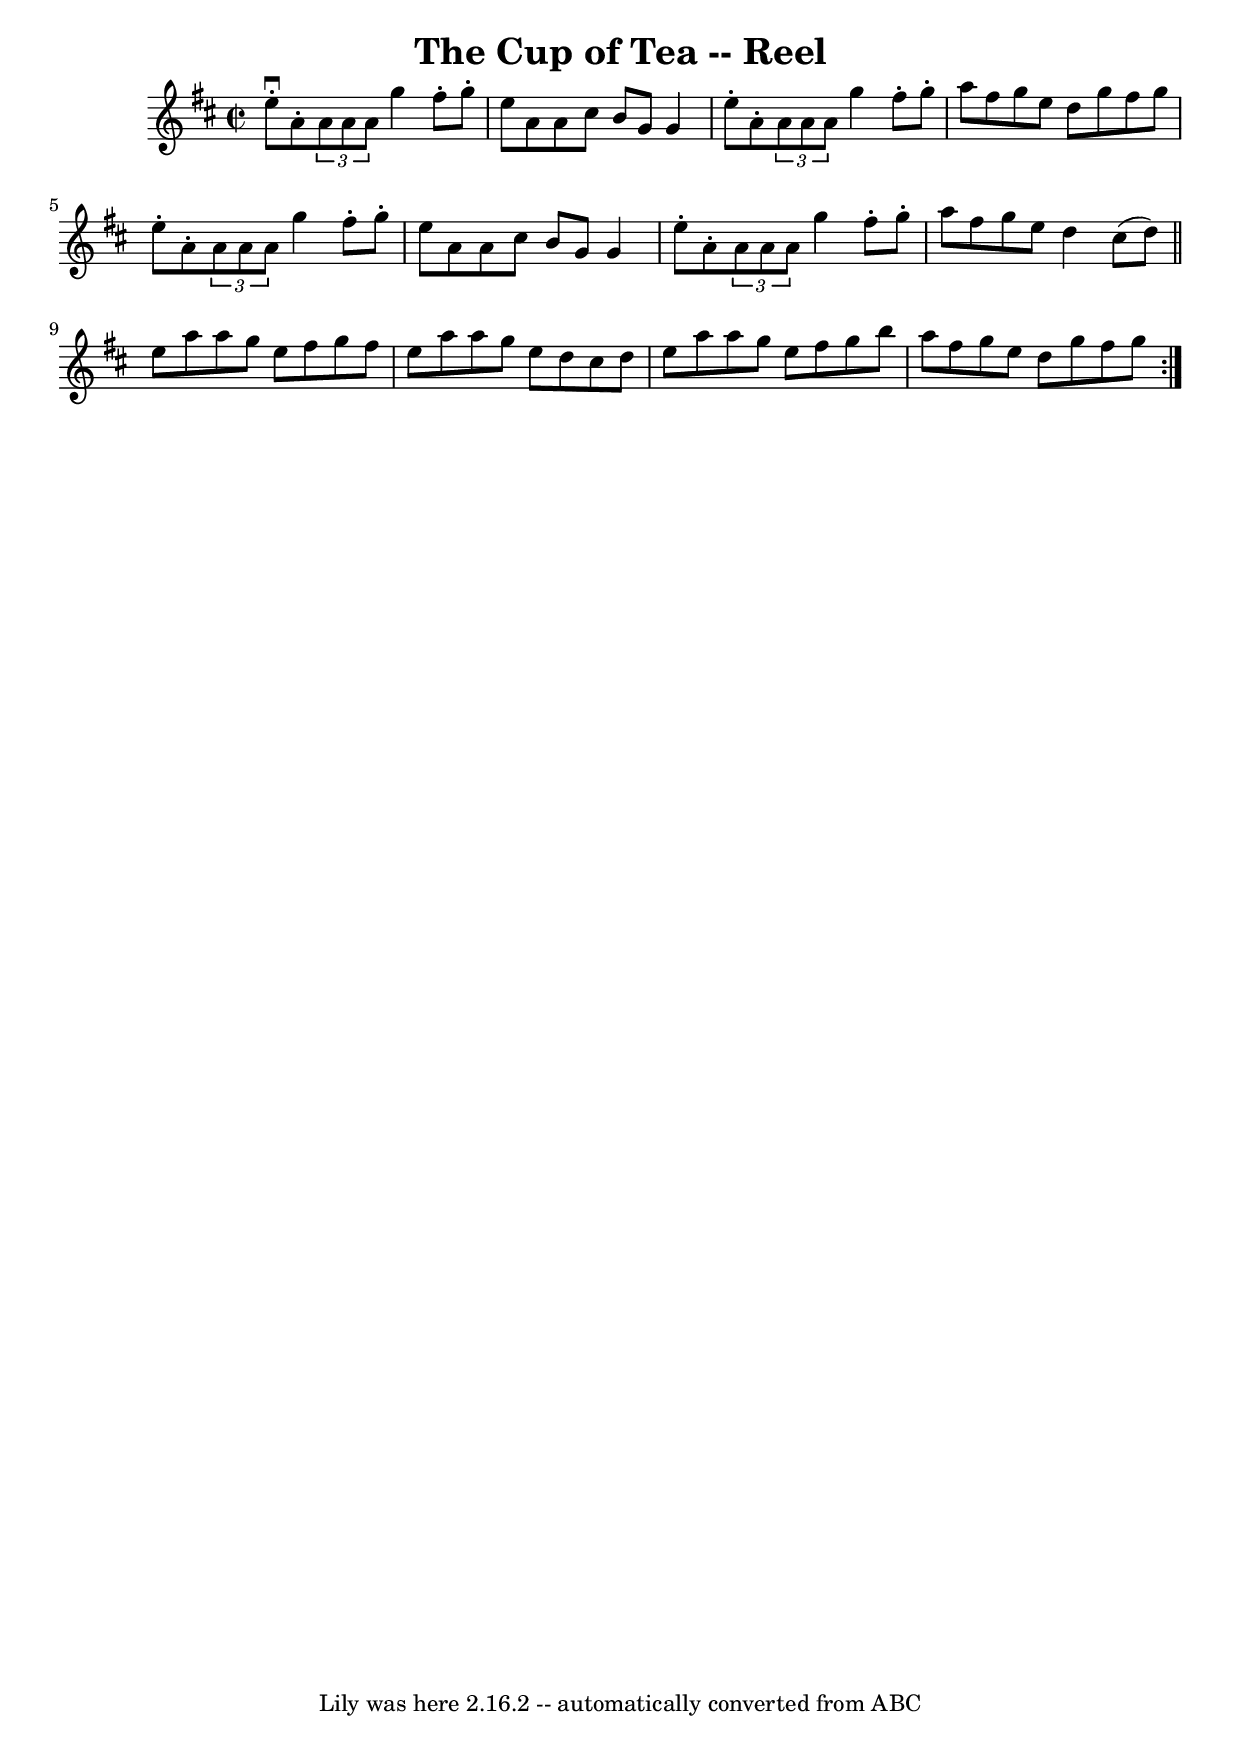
\version "2.16.2"
\include "Mammoth.ily"
\header {
	%% book = "Ryan's Mammoth Collection"
	crossRefNumber = "1"
	footnotes = ""
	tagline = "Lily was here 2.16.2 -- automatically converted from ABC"
	title = "The Cup of Tea -- Reel"
}
voicedefault =  {


\repeat volta 2 {
\override Staff.TimeSignature #'style = #'C
 \time 2/2 
\key d \major e''8^\downbow-. a'8 -. \times 2/3 { a'8 a'8  
 a'8  } g''4 fis''8 -. g''8 -. |
 e''8 a'8 a'8 cis''8  
 b'8 g'8 g'4  |
 e''8 -. a'8 -. \times 2/3 { a'8 a'8    
a'8  } g''4 fis''8 -. g''8 -. |
 a''8 fis''8 g''8 e''8  
 d''8 g''8 fis''8 g''8  |
 e''8 -. a'8 -. \times 2/3 {   
a'8 a'8 a'8  } g''4 fis''8 -. g''8 -. |
 e''8 a'8    
a'8 cis''8 b'8 g'8 g'4  |
 e''8 -. a'8 -. \times 2/3 {   
a'8 a'8 a'8  } g''4 fis''8 -. g''8 -. |
 a''8 fis''8    
g''8 e''8 d''4 cis''8 (d''8) \bar "||" e''8 a''8    
a''8 g''8 e''8 fis''8 g''8 fis''8  |
 e''8 a''8    
a''8 g''8 e''8 d''8 cis''8 d''8  |
 e''8 a''8 a''8 
 g''8 e''8 fis''8 g''8 b''8  |
 a''8 fis''8 g''8    
e''8 d''8 g''8 fis''8 g''8  }   
}

\score{
    <<

	\context Staff="default"
	{
	    \voicedefault 
	}

    >>
	\layout {
	}
	\midi {}
}
